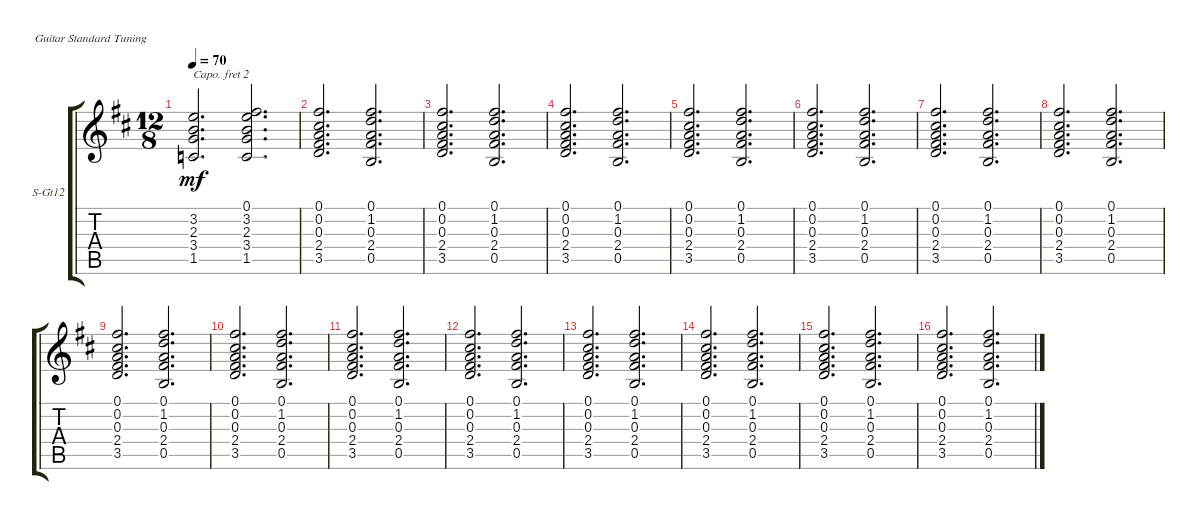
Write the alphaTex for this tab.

\defaultSystemsLayout 4
\bracketExtendMode groupsimilarinstruments
\firstSystemTrackNameOrientation horizontal
\otherSystemsTrackNameOrientation horizontal
\track ("12 St. Steel Guitar" "S-Gt12") {instrument acousticguitarsteel}
\staff {score tabs}
\capo 2
\tuning (E4 B3 G3 D3 A2 E2)
\ts (12 8)
\tempo 70
\clef g2
\ks d
(1.5 3.4 2.3 3.2).2{d dy mf} (3.2 2.3 3.4 1.5 0.1).2{d} |
(0.1 0.2 0.3 2.4 3.5).2{d} (0.5 2.4 0.3 1.2 0.1).2{d} |
(0.1 0.2 0.3 2.4 3.5).2{d} (0.5 2.4 0.3 1.2 0.1).2{d} |
(0.1 0.2 0.3 2.4 3.5).2{d} (0.5 2.4 0.3 1.2 0.1).2{d} |
(0.1 0.2 0.3 2.4 3.5).2{d} (0.5 2.4 0.3 1.2 0.1).2{d} |
(0.1 0.2 0.3 2.4 3.5).2{d} (0.5 2.4 0.3 1.2 0.1).2{d} |
(0.1 0.2 0.3 2.4 3.5).2{d} (0.5 2.4 0.3 1.2 0.1).2{d} |
(0.1 0.2 0.3 2.4 3.5).2{d} (0.5 2.4 0.3 1.2 0.1).2{d} |
(0.1 0.2 0.3 2.4 3.5).2{d} (0.5 2.4 0.3 1.2 0.1).2{d} |
(0.1 0.2 0.3 2.4 3.5).2{d} (0.5 2.4 0.3 1.2 0.1).2{d} |
(0.1 0.2 0.3 2.4 3.5).2{d} (0.5 2.4 0.3 1.2 0.1).2{d} |
(0.1 0.2 0.3 2.4 3.5).2{d} (0.5 2.4 0.3 1.2 0.1).2{d} |
(0.1 0.2 0.3 2.4 3.5).2{d} (0.5 2.4 0.3 1.2 0.1).2{d} |
(0.1 0.2 0.3 2.4 3.5).2{d} (0.5 2.4 0.3 1.2 0.1).2{d} |
(0.1 0.2 0.3 2.4 3.5).2{d} (0.5 2.4 0.3 1.2 0.1).2{d} |
(0.1 0.2 0.3 2.4 3.5).2{d} (0.5 2.4 0.3 1.2 0.1).2{d}
